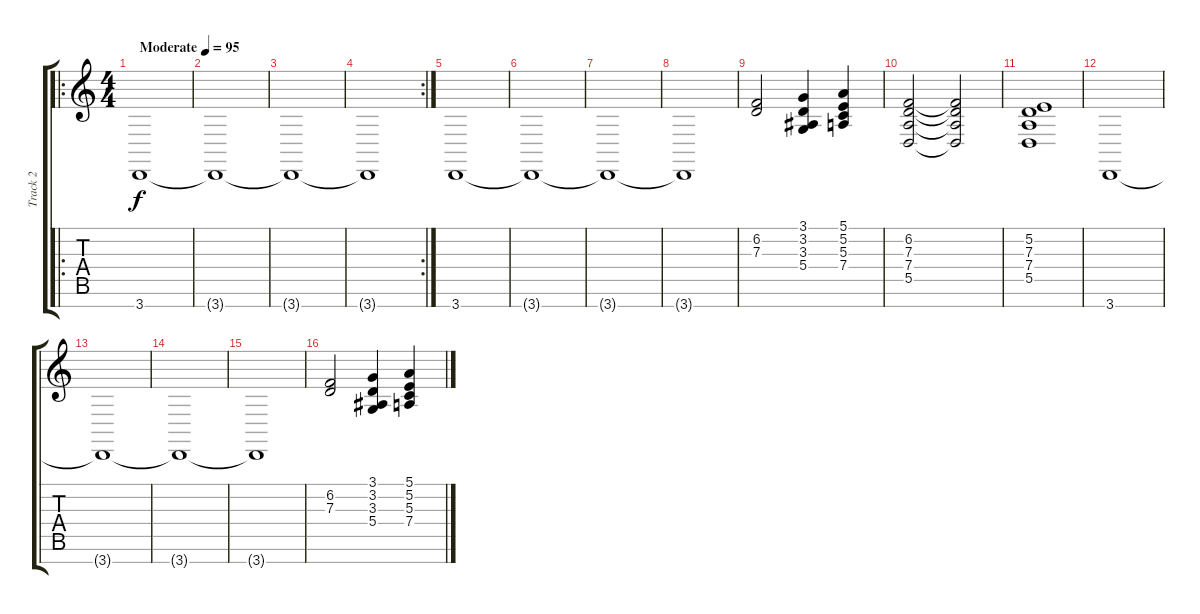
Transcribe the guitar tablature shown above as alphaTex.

\track ("Track 2" "Track 2") {instrument stringensemble1}
\staff {score tabs}
\tuning (E4 B3 G3 D3 A2 E2 B1) {hide}
\ro
\ts (4 4)
\tempo (95 "Moderate")
\clef g2
\ks c
3.7.1{dy f instrument stringensemble1} |
3.7{t}.1 |
3.7{t}.1 |
\rc 2
3.7{t}.1 |
3.7.1 |
3.7{t}.1 |
3.7{t}.1 |
3.7{t}.1 |
(6.2 7.3).2 (3.1 3.2 3.3 5.4).4 (5.1 5.2 5.3 7.4).4 |
(6.2 7.3 7.4 5.5).2 (6.2{t} 7.3{t} 7.4{t} 5.5{t}).2 |
(5.2 7.3 7.4 5.5).1 |
3.7.1 |
3.7{t}.1 |
3.7{t}.1 |
3.7{t}.1 |
(6.2 7.3).2 (3.1 3.2 3.3 5.4).4 (5.1 5.2 5.3 7.4).4
